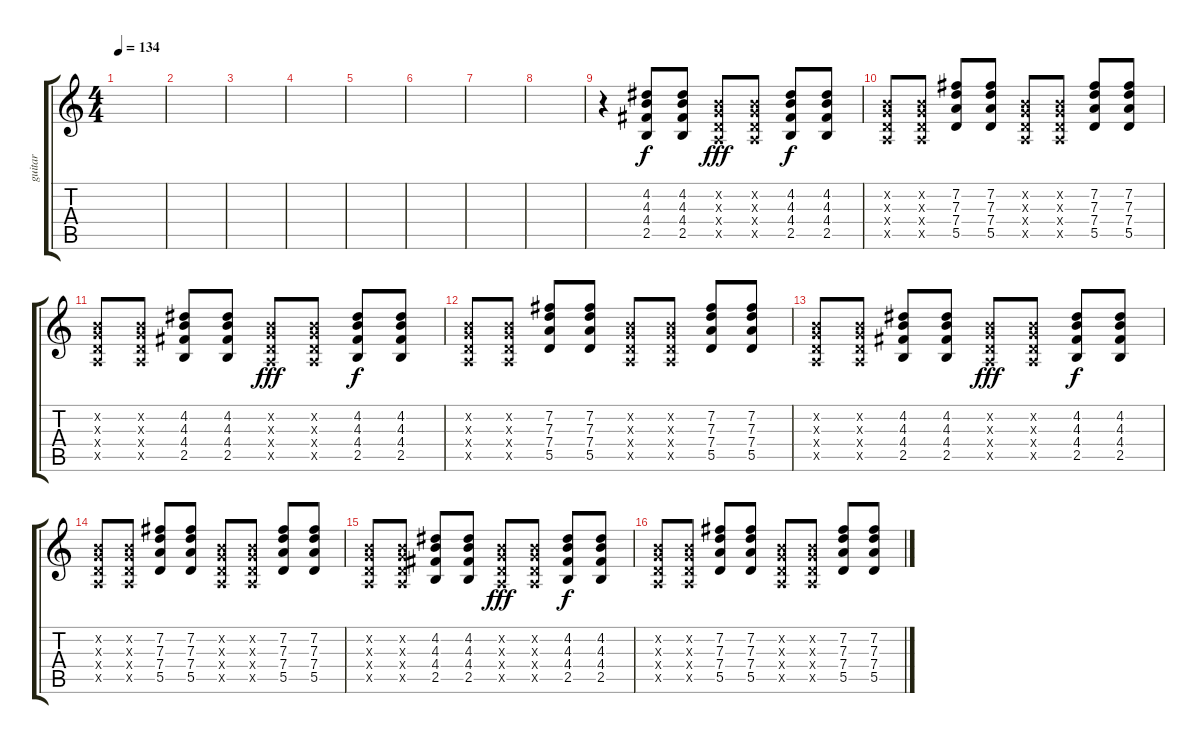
\track ("guitar" "guitar") {instrument distortionguitar}
\staff {score tabs}
\tuning (E4 B3 G3 D3 A2 E2) {hide}
\ts (4 4)
\tempo 134
\clef g2
\ks c
|
|
|
|
|
|
|
|
r.4 (4.2 4.3 4.4 2.5).8 (4.2 4.3 4.4 2.5).8 (0.2{x} 0.3{x} 0.4{x} 0.5{x}).8{dy fff} (0.2{x} 0.3{x} 0.4{x} 0.5{x}).8 (4.2 4.3 4.4 2.5).8{dy f} (4.2 4.3 4.4 2.5).8 |
(0.2{x} 0.3{x} 0.4{x} 0.5{x}).8 (0.2{x} 0.3{x} 0.4{x} 0.5{x}).8 (7.2 7.3 7.4 5.5).8 (7.2 7.3 7.4 5.5).8 (0.2{x} 0.3{x} 0.4{x} 0.5{x}).8 (0.2{x} 0.3{x} 0.4{x} 0.5{x}).8 (7.2 7.3 7.4 5.5).8 (7.2 7.3 7.4 5.5).8 |
(0.2{x} 0.3{x} 0.4{x} 0.5{x}).8 (0.2{x} 0.3{x} 0.4{x} 0.5{x}).8 (4.2 4.3 4.4 2.5).8 (4.2 4.3 4.4 2.5).8 (0.2{x} 0.3{x} 0.4{x} 0.5{x}).8{dy fff} (0.2{x} 0.3{x} 0.4{x} 0.5{x}).8 (4.2 4.3 4.4 2.5).8{dy f} (4.2 4.3 4.4 2.5).8 |
(0.2{x} 0.3{x} 0.4{x} 0.5{x}).8 (0.2{x} 0.3{x} 0.4{x} 0.5{x}).8 (7.2 7.3 7.4 5.5).8 (7.2 7.3 7.4 5.5).8 (0.2{x} 0.3{x} 0.4{x} 0.5{x}).8 (0.2{x} 0.3{x} 0.4{x} 0.5{x}).8 (7.2 7.3 7.4 5.5).8 (7.2 7.3 7.4 5.5).8 |
(0.2{x} 0.3{x} 0.4{x} 0.5{x}).8 (0.2{x} 0.3{x} 0.4{x} 0.5{x}).8 (4.2 4.3 4.4 2.5).8 (4.2 4.3 4.4 2.5).8 (0.2{x} 0.3{x} 0.4{x} 0.5{x}).8{dy fff} (0.2{x} 0.3{x} 0.4{x} 0.5{x}).8 (4.2 4.3 4.4 2.5).8{dy f} (4.2 4.3 4.4 2.5).8 |
(0.2{x} 0.3{x} 0.4{x} 0.5{x}).8 (0.2{x} 0.3{x} 0.4{x} 0.5{x}).8 (7.2 7.3 7.4 5.5).8 (7.2 7.3 7.4 5.5).8 (0.2{x} 0.3{x} 0.4{x} 0.5{x}).8 (0.2{x} 0.3{x} 0.4{x} 0.5{x}).8 (7.2 7.3 7.4 5.5).8 (7.2 7.3 7.4 5.5).8 |
(0.2{x} 0.3{x} 0.4{x} 0.5{x}).8 (0.2{x} 0.3{x} 0.4{x} 0.5{x}).8 (4.2 4.3 4.4 2.5).8 (4.2 4.3 4.4 2.5).8 (0.2{x} 0.3{x} 0.4{x} 0.5{x}).8{dy fff} (0.2{x} 0.3{x} 0.4{x} 0.5{x}).8 (4.2 4.3 4.4 2.5).8{dy f} (4.2 4.3 4.4 2.5).8 |
(0.2{x} 0.3{x} 0.4{x} 0.5{x}).8 (0.2{x} 0.3{x} 0.4{x} 0.5{x}).8 (7.2 7.3 7.4 5.5).8 (7.2 7.3 7.4 5.5).8 (0.2{x} 0.3{x} 0.4{x} 0.5{x}).8 (0.2{x} 0.3{x} 0.4{x} 0.5{x}).8 (7.2 7.3 7.4 5.5).8 (7.2 7.3 7.4 5.5).8
